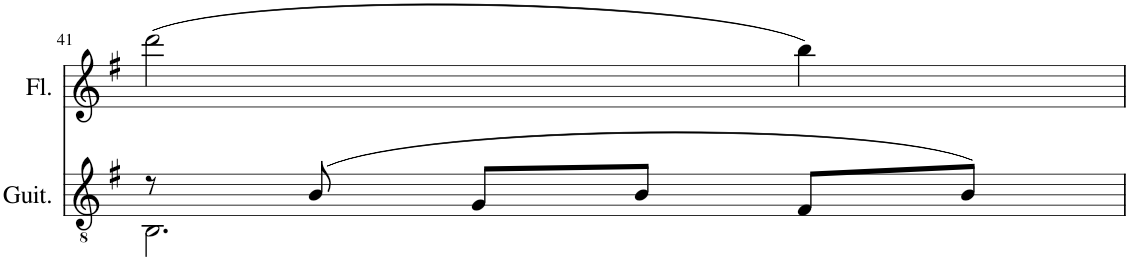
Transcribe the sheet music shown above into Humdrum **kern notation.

**kern	**kern
*part2	*part1
*staff2	*staff1
*I"Classical Guitar	*I"Flute
*I'Guit.	*I'Fl.
!!LO:PB:g=z
*clefGv2	*clefG2
*k[f#]	*k[f#]
*M3/4	*M3/4
=41	=41
*^	*
8r	2.BB\	(2ddd\
(8B/	.	.
8G/L	.	.
8B/J	.	.
8F#/L	.	4bb\)
8B/J)	.	.
*v	*v	*
=	=
*-	*-
